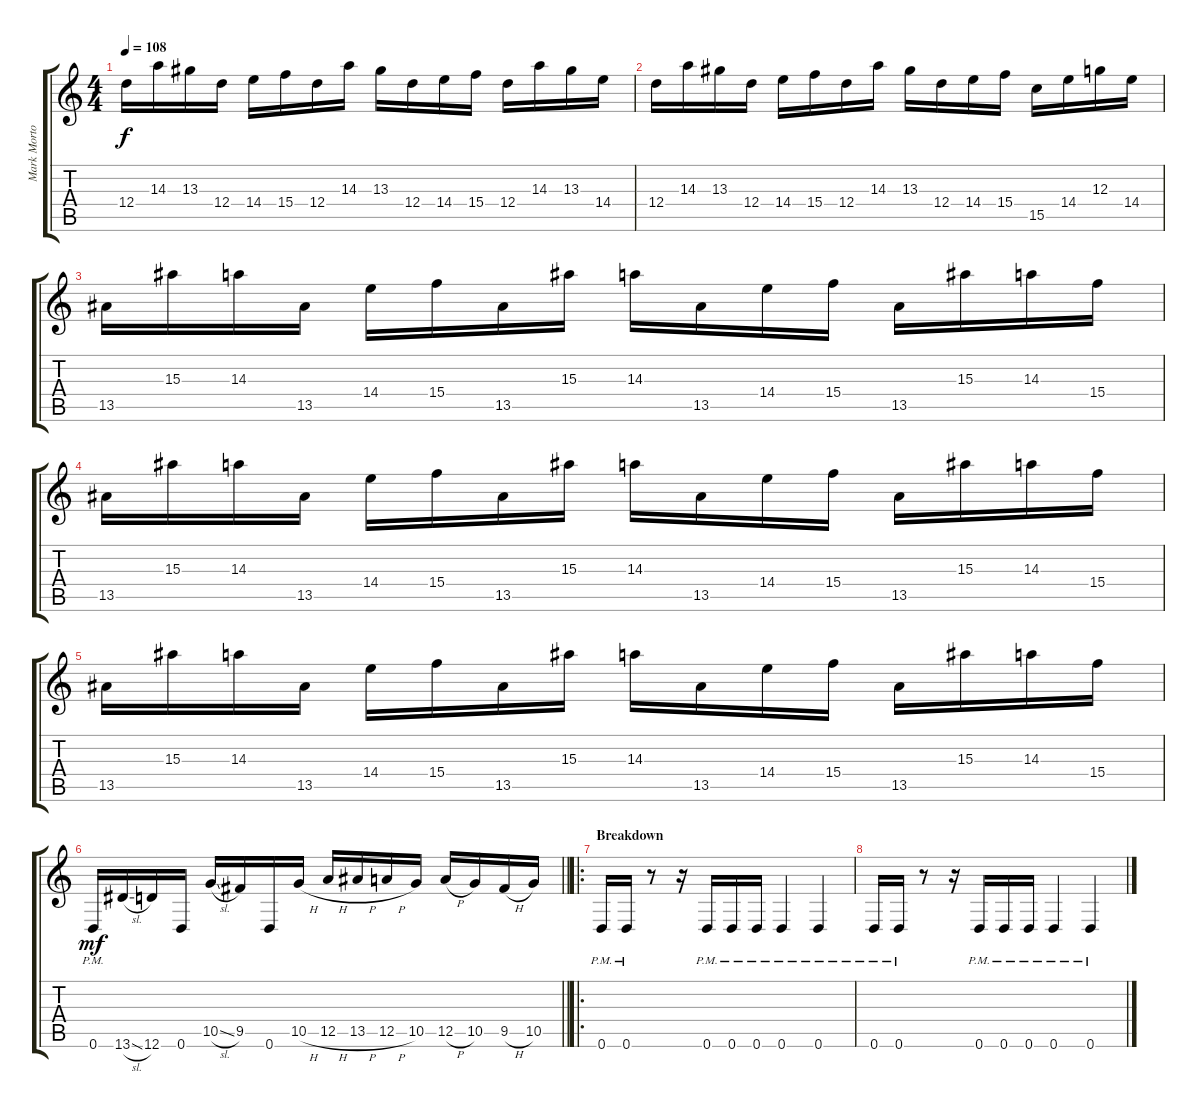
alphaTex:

\track ("Mark Morton (Lead Guitar)" "Mark Morto") {instrument distortionguitar}
\staff {score tabs}
\tuning (E4 B3 G3 D3 A2 D2) {hide}
\ts (4 4)
\tempo 108
\clef g2
\ks c
12.4.16{dy f} 14.3.16 13.3.16 12.4.16 14.4.16 15.4.16 12.4.16 14.3.16 13.3.16 12.4.16 14.4.16 15.4.16 12.4.16 14.3.16 13.3.16 14.4.16 |
12.4.16 14.3.16 13.3.16 12.4.16 14.4.16 15.4.16 12.4.16 14.3.16 13.3.16 12.4.16 14.4.16 15.4.16 15.5.16 14.4.16 12.3.16 14.4.16 |
13.5.16 15.3.16 14.3.16 13.5.16 14.4.16 15.4.16 13.5.16 15.3.16 14.3.16 13.5.16 14.4.16 15.4.16 13.5.16 15.3.16 14.3.16 15.4.16 |
13.5.16 15.3.16 14.3.16 13.5.16 14.4.16 15.4.16 13.5.16 15.3.16 14.3.16 13.5.16 14.4.16 15.4.16 13.5.16 15.3.16 14.3.16 15.4.16 |
13.5.16 15.3.16 14.3.16 13.5.16 14.4.16 15.4.16 13.5.16 15.3.16 14.3.16 13.5.16 14.4.16 15.4.16 13.5.16 15.3.16 14.3.16 15.4.16 |
\barLineRight lightlight
0.6{pm}.16{dy mf} 13.6{sl}.16 12.6.16 0.6.16 10.5{sl}.16 9.5.16 0.6.16 10.5{h}.16 12.5{h}.16 13.5{h}.16 12.5{h}.16 10.5.16 12.5{h}.16 10.5.16 9.5{h}.16 10.5.16 |
\ro
\section ("" "Breakdown")
0.6{pm}.16{balance 8} 0.6{pm}.16 r.8 r.16 0.6{pm}.16 0.6{pm}.16 0.6{pm}.16 0.6{pm}.4 0.6{pm}.4 |
0.6{pm}.16{balance 8} 0.6{pm}.16 r.8 r.16 0.6{pm}.16 0.6{pm}.16 0.6{pm}.16 0.6{pm}.4 0.6{pm}.4
